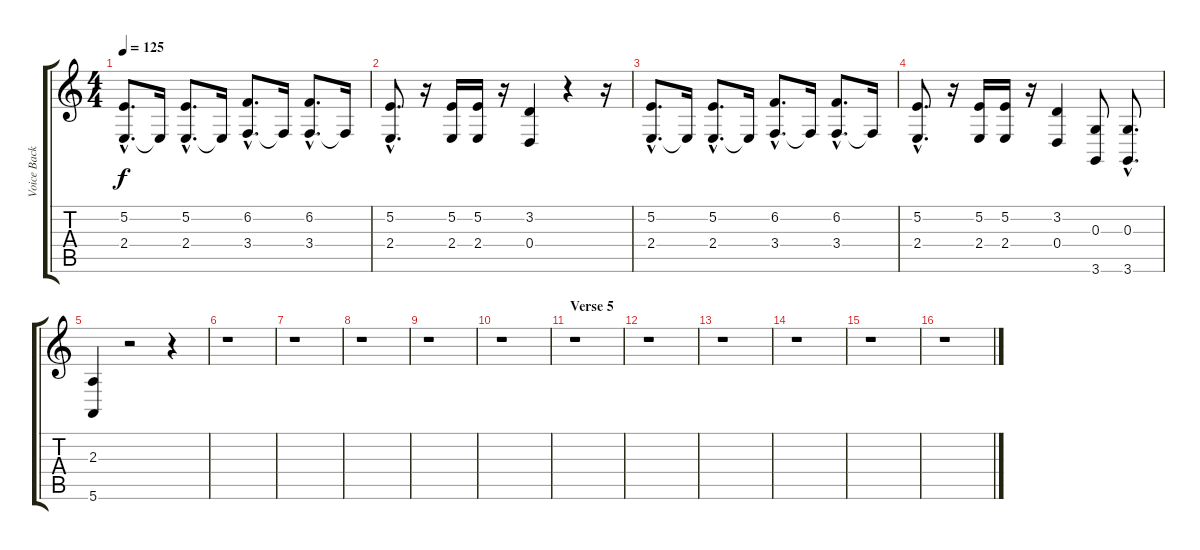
\track ("Voice Back" "Voice Back") {instrument clarinet}
\staff {score tabs}
\tuning (E4 B3 G3 D3 A2 E2) {hide}
\ts (4 4)
\tempo 125
\clef g2
\ks c
(5.2{hac} 2.4{hac}).8{d dy f} 2.4{t}.16 (5.2{hac} 2.4{hac}).8{d} 2.4{t}.16 (6.2{hac} 3.4{hac}).8{d} 3.4{t}.16 (6.2{hac} 3.4{hac}).8{d} 3.4{t}.16 |
(5.2{hac} 2.4{hac}).8{d} r.16 (5.2 2.4).16 (5.2 2.4).16 r.16 (3.2 0.4).4 r.4 r.16 |
(5.2{hac} 2.4{hac}).8{d} 2.4{t}.16 (5.2{hac} 2.4{hac}).8{d} 2.4{t}.16 (6.2{hac} 3.4{hac}).8{d} 3.4{t}.16 (6.2{hac} 3.4{hac}).8{d} 3.4{t}.16 |
(5.2{hac} 2.4{hac}).8{d} r.16 (5.2 2.4).16 (5.2 2.4).16 r.16 (3.2 0.4).4 (0.3 3.6).8 (0.3{hac} 3.6{hac}).8{d} |
(2.3 5.6).4 r.2 r.4 |
r.1 |
r.1 |
r.1 |
r.1 |
r.1 |
\section ("" "Verse 5")
r.1 |
r.1 |
r.1 |
r.1 |
r.1 |
r.1
